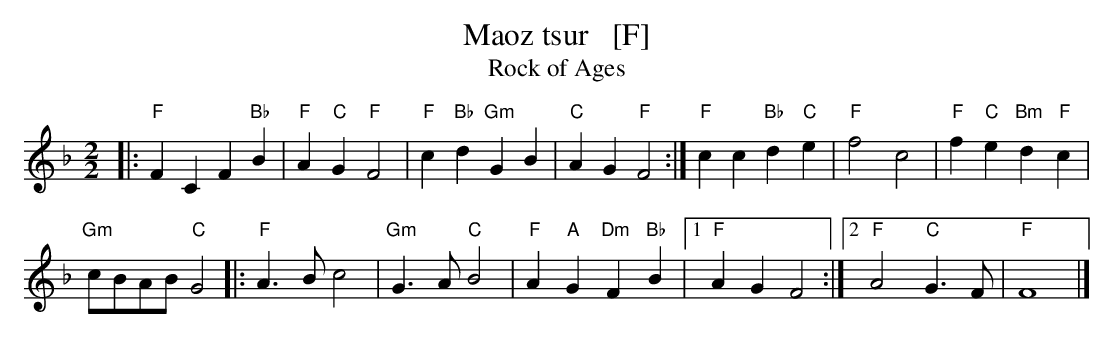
X:1
T: Maoz tsur   [F]
T: Rock of Ages
M: 2/2
L: 1/8
K: F
|: "F"F2C2 F2"Bb"B2 | "F"A2"C"G2 "F"F4 |\
"F"c2"Bb"d2 "Gm"G2B2 | "C"A2G2 "F"F4 :|\
"F"c2c2 "Bb"d2"C"e2 | "F"f4 c4 |\
"F"f2"C"e2 "Bm"d2"F"c2 |
"Gm"cBAB "C"G4 |: "F"A3B c4 |\
"Gm"G3A "C"B4 | "F"A2"A"G2 "Dm"F2"Bb"B2 |\
[1 "F"A2G2 F4 :|[2 "F"A4 "C"G3F | "F"F8 |]
